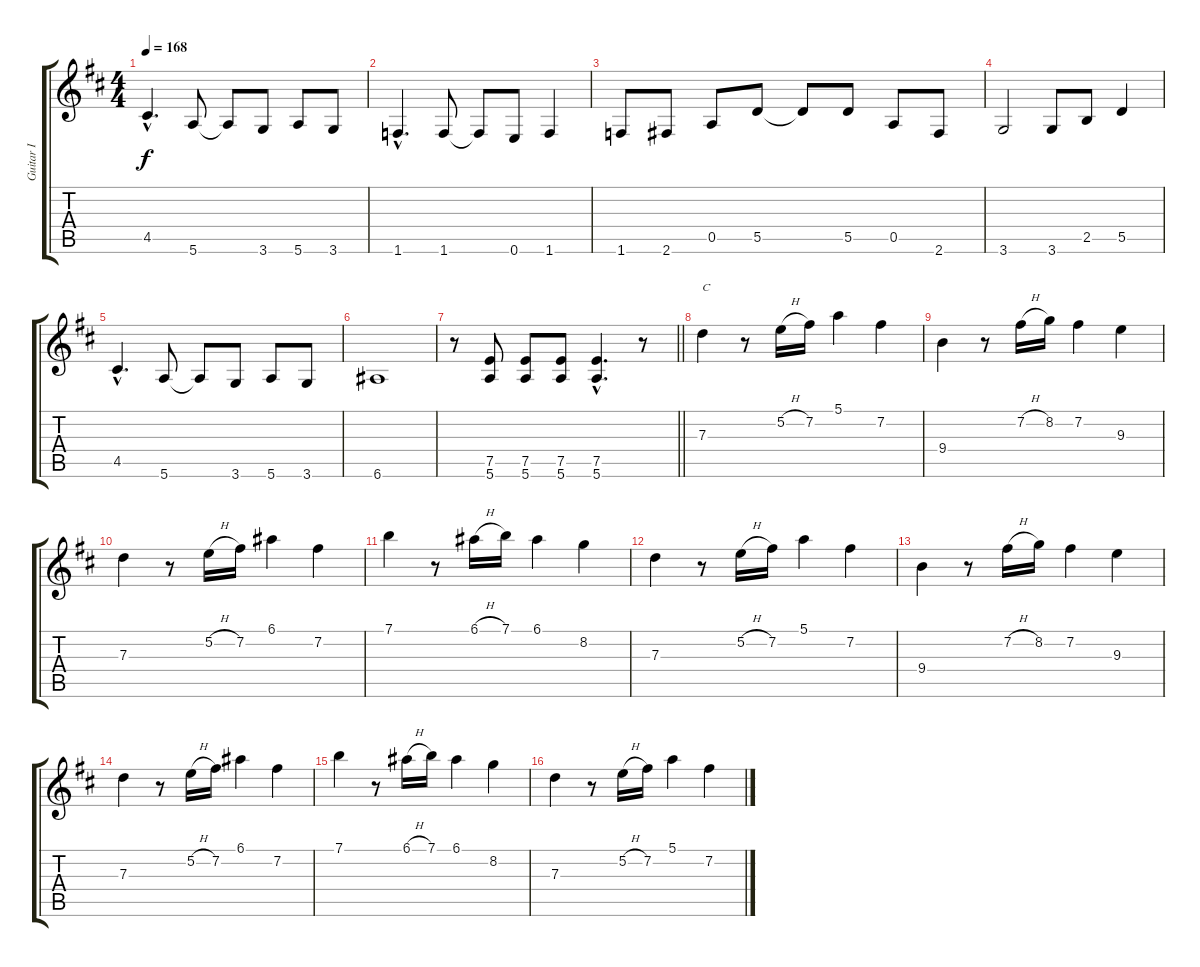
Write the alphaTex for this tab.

\track ("Guitar I" "Guitar I") {instrument overdrivenguitar}
\staff {score tabs}
\tuning (E4 B3 G3 D3 A2 E2) {hide}
\ts (4 4)
\tempo 168
\clef g2
\ks d
4.5{hac}.4{d dy f} 5.6.8 5.6{t}.8 3.6.8 5.6.8 3.6.8 |
1.6{hac}.4{d} 1.6.8 1.6{t}.8 0.6.8 1.6.4 |
1.6.8 2.6.8 0.5.8 5.5.8 5.5{t}.8 5.5.8 0.5.8 2.6.8 |
3.6.2 3.6.8 2.5.8 5.5.4 |
4.5{hac}.4{d} 5.6.8 5.6{t}.8 3.6.8 5.6.8 3.6.8 |
6.6.1 |
\barLineRight lightlight
r.8 (7.5 5.6).8 (7.5 5.6).8 (7.5 5.6).8 (7.5{hac} 5.6{hac}).4{d} r.8 |
7.3.4{txt "C"} r.8 5.2{h}.16 7.2.16 5.1.4 7.2.4 |
9.4.4 r.8 7.2{h}.16 8.2.16 7.2.4 9.3.4 |
7.3.4 r.8 5.2{h}.16 7.2.16 6.1.4 7.2.4 |
7.1.4 r.8 6.1{h}.16 7.1.16 6.1.4 8.2.4 |
7.3.4 r.8 5.2{h}.16 7.2.16 5.1.4 7.2.4 |
9.4.4 r.8 7.2{h}.16 8.2.16 7.2.4 9.3.4 |
7.3.4 r.8 5.2{h}.16 7.2.16 6.1.4 7.2.4 |
7.1.4 r.8 6.1{h}.16 7.1.16 6.1.4 8.2.4 |
7.3.4 r.8 5.2{h}.16 7.2.16 5.1.4 7.2.4
